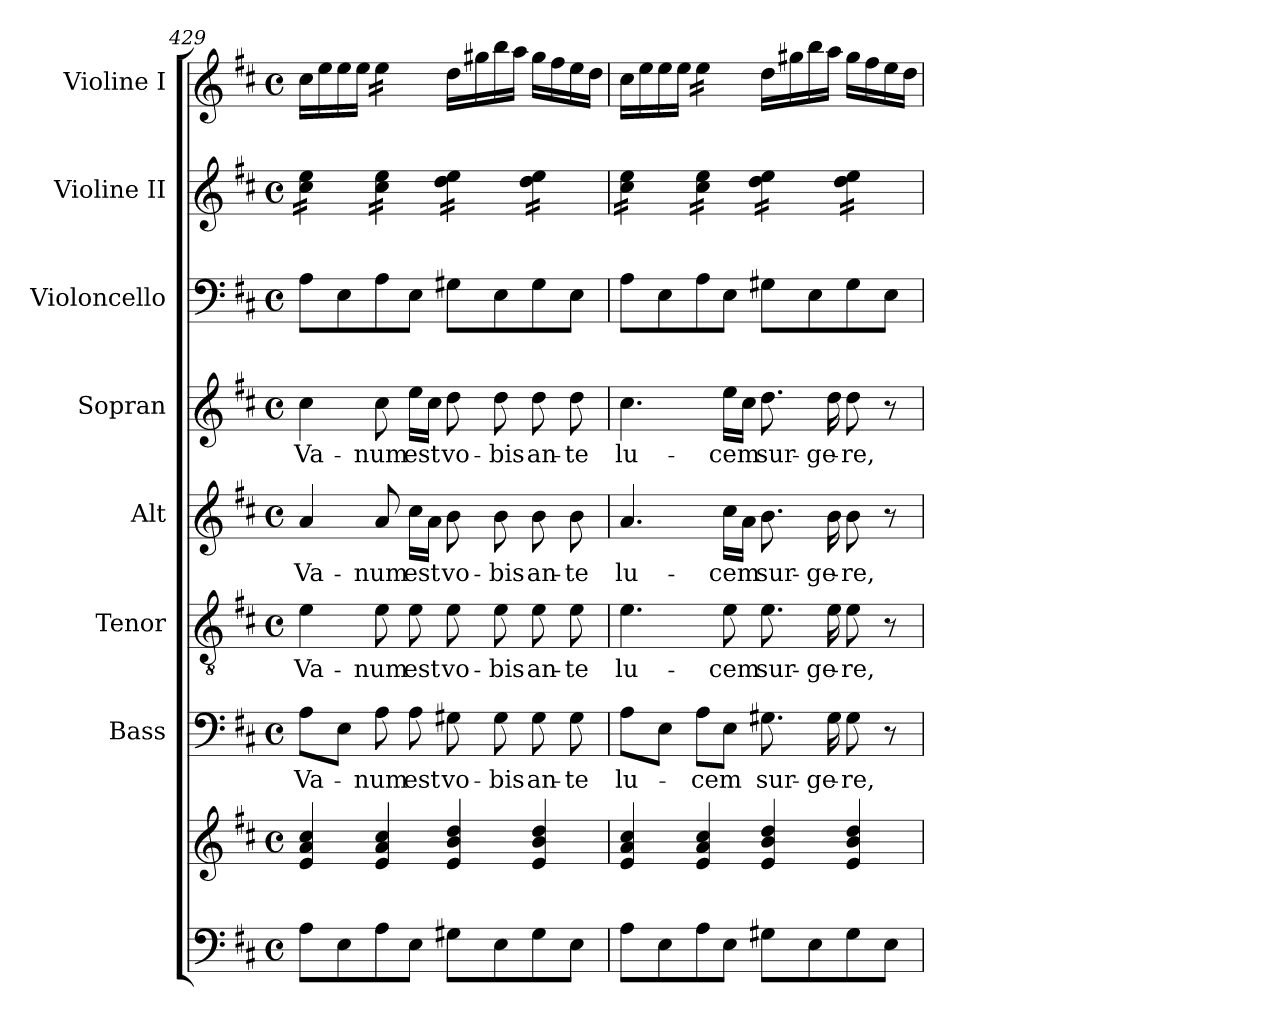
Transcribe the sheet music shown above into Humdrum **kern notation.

**kern	**kern	**kern	**text	**kern	**text	**kern	**text	**kern	**text	**kern	**kern	**kern
*part8	*part8	*part7	*part7	*part6	*part6	*part5	*part5	*part4	*part4	*part3	*part2	*part1
*staff9	*staff8	*staff7	*staff7	*staff6	*staff6	*staff5	*staff5	*staff4	*staff4	*staff3	*staff2	*staff1
*	*	*I"Bass	*	*I"Tenor	*	*I"Alt	*	*I"Sopran	*	*I"Violoncello	*I"Violine II	*I"Violine I
*	*	*I'B.	*	*I'T.	*	*I'A.	*	*I'S.	*	*I'Vc.	*I'Vl. II	*I'Vl. I
*clefF4	*clefG2	*clefF4	*	*clefGv2	*	*clefG2	*	*clefG2	*	*clefF4	*clefG2	*clefG2
*	*	*	*	*	*	*	*	*	*	*ITrd7c12	*	*
*k[f#c#]	*k[f#c#]	*k[f#c#]	*	*k[f#c#]	*	*k[f#c#]	*	*k[f#c#]	*	*k[f#c#]	*k[f#c#]	*k[f#c#]
*D:	*D:	*D:	*	*D:	*	*D:	*	*D:	*	*D:	*D:	*D:
*M4/4	*M4/4	*M4/4	*	*M4/4	*	*M4/4	*	*M4/4	*	*M4/4	*M4/4	*M4/4
*met(c)	*met(c)	*met(c)	*	*met(c)	*	*met(c)	*	*met(c)	*	*met(c)	*met(c)	*met(c)
=429	=429	=429	=429	=429	=429	=429	=429	=429	=429	=429	=429	=429
!	!	!	!LO:LY:b	!	!LO:LY:b	!	!LO:LY:b	!	!LO:LY:b	!	!	!
*	*	*	*	*	*	*	*	*	*	*	*tremolo	*
8A\L	4e/ 4a/ 4cc#/	8A\L	Va-	4e\	Va-	4a/	Va-	4cc#\	Va-	8AA\L	16cc#\ 16ee\LL	16cc#\LL
.	.	.	.	.	.	.	.	.	.	.	16cc#\ 16ee\	16ee\
8E\	.	8E\J	.	.	.	.	.	.	.	8EE\	16cc#\ 16ee\	16ee\
.	.	.	.	.	.	.	.	.	.	.	16cc#\ 16ee\JJ	16ee\JJ
!	!	!	!LO:LY:b	!	!LO:LY:b	!	!LO:LY:b	!	!LO:LY:b	!	!	!
*	*	*	*	*	*	*	*	*	*	*	*	*tremolo
8A\	4e/ 4a/ 4cc#/	8A\	-num	8e\	-num	8a/	-num	8cc#\	-num	8AA\	16cc#\ 16ee\LL	16ee\LL
.	.	.	.	.	.	.	.	.	.	.	16cc#\ 16ee\	16ee\
!	!	!	!LO:LY:b	!	!LO:LY:b	!	!LO:LY:b	!	!LO:LY:b	!	!	!
8E\J	.	8A\	est	8e\	est	16cc#\LL	est	16ee\LL	est	8EE\J	16cc#\ 16ee\	16ee\
.	.	.	.	.	.	16a\JJ	.	16cc#\JJ	.	.	16cc#\ 16ee\JJ	16ee\JJ
*	*	*	*	*	*	*	*	*	*	*	*	*Xtremolo
!	!	!	!LO:LY:b	!	!LO:LY:b	!	!LO:LY:b	!	!LO:LY:b	!	!	!
8G#X\L	4e/ 4b/ 4dd/	8G#X\	vo-	8e\	vo-	8b\	vo-	8dd\	vo-	8GG#X\L	16dd\ 16ee\LL	16dd\LL
.	.	.	.	.	.	.	.	.	.	.	16dd\ 16ee\	16gg#X\
!	!	!	!LO:LY:b	!	!LO:LY:b	!	!LO:LY:b	!	!LO:LY:b	!	!	!
8E\	.	8G#\	-bis	8e\	-bis	8b\	-bis	8dd\	-bis	8EE\	16dd\ 16ee\	16bb\
.	.	.	.	.	.	.	.	.	.	.	16dd\ 16ee\JJ	16aa\JJ
!	!	!	!LO:LY:b	!	!LO:LY:b	!	!LO:LY:b	!	!LO:LY:b	!	!	!
8G#\	4e/ 4b/ 4dd/	8G#\	an-	8e\	an-	8b\	an-	8dd\	an-	8GG#\	16dd\ 16ee\LL	16gg#\LL
.	.	.	.	.	.	.	.	.	.	.	16dd\ 16ee\	16ff#\
!	!	!	!LO:LY:b	!	!LO:LY:b	!	!LO:LY:b	!	!LO:LY:b	!	!	!
8E\J	.	8G#\	-te	8e\	-te	8b\	-te	8dd\	-te	8EE\J	16dd\ 16ee\	16ee\
.	.	.	.	.	.	.	.	.	.	.	16dd\ 16ee\JJ	16dd\JJ
=430	=430	=430	=430	=430	=430	=430	=430	=430	=430	=430	=430	=430
!	!	!	!LO:LY:b	!	!LO:LY:b	!	!LO:LY:b	!	!LO:LY:b	!	!	!
8A\L	4e/ 4a/ 4cc#/	8A\L	lu-	4.e\	lu-	4.a/	lu-	4.cc#\	lu-	8AA\L	16cc#\ 16ee\LL	16cc#\LL
.	.	.	.	.	.	.	.	.	.	.	16cc#\ 16ee\	16ee\
8E\	.	8E\J	.	.	.	.	.	.	.	8EE\	16cc#\ 16ee\	16ee\
.	.	.	.	.	.	.	.	.	.	.	16cc#\ 16ee\JJ	16ee\JJ
!	!	!	!LO:LY:b	!	!	!	!	!	!	!	!	!
*	*	*	*	*	*	*	*	*	*	*	*	*tremolo
8A\	4e/ 4a/ 4cc#/	8A\L	-cem	.	.	.	.	.	.	8AA\	16cc#\ 16ee\LL	16ee\LL
.	.	.	.	.	.	.	.	.	.	.	16cc#\ 16ee\	16ee\
!	!	!	!	!	!LO:LY:b	!	!LO:LY:b	!	!LO:LY:b	!	!	!
8E\J	.	8E\J	.	8e\	-cem	16cc#\LL	-cem	16ee\LL	-cem	8EE\J	16cc#\ 16ee\	16ee\
.	.	.	.	.	.	16a\JJ	.	16cc#\JJ	.	.	16cc#\ 16ee\JJ	16ee\JJ
*	*	*	*	*	*	*	*	*	*	*	*	*Xtremolo
!	!	!	!LO:LY:b	!	!LO:LY:b	!	!LO:LY:b	!	!LO:LY:b	!	!	!
8G#X\L	4e/ 4b/ 4dd/	8.G#X\	sur-	8.e\	sur-	8.b\	sur-	8.dd\	sur-	8GG#X\L	16dd\ 16ee\LL	16dd\LL
.	.	.	.	.	.	.	.	.	.	.	16dd\ 16ee\	16gg#X\
8E\	.	.	.	.	.	.	.	.	.	8EE\	16dd\ 16ee\	16bb\
!	!	!	!LO:LY:b	!	!LO:LY:b	!	!LO:LY:b	!	!LO:LY:b	!	!	!
.	.	16G#\	-ge-	16e\	-ge-	16b\	-ge-	16dd\	-ge-	.	16dd\ 16ee\JJ	16aa\JJ
!	!	!	!LO:LY:b	!	!LO:LY:b	!	!LO:LY:b	!	!LO:LY:b	!	!	!
8G#\	4e/ 4b/ 4dd/	8G#\	-re,	8e\	-re,	8b\	-re,	8dd\	-re,	8GG#\	16dd\ 16ee\LL	16gg#\LL
.	.	.	.	.	.	.	.	.	.	.	16dd\ 16ee\	16ff#\
8E\J	.	8r	.	8r	.	8r	.	8r	.	8EE\J	16dd\ 16ee\	16ee\
.	.	.	.	.	.	.	.	.	.	.	16dd\ 16ee\JJ	16dd\JJ
*	*	*	*	*	*	*	*	*	*	*	*Xtremolo	*
=	=	=	=	=	=	=	=	=	=	=	=	=
*-	*-	*-	*-	*-	*-	*-	*-	*-	*-	*-	*-	*-
